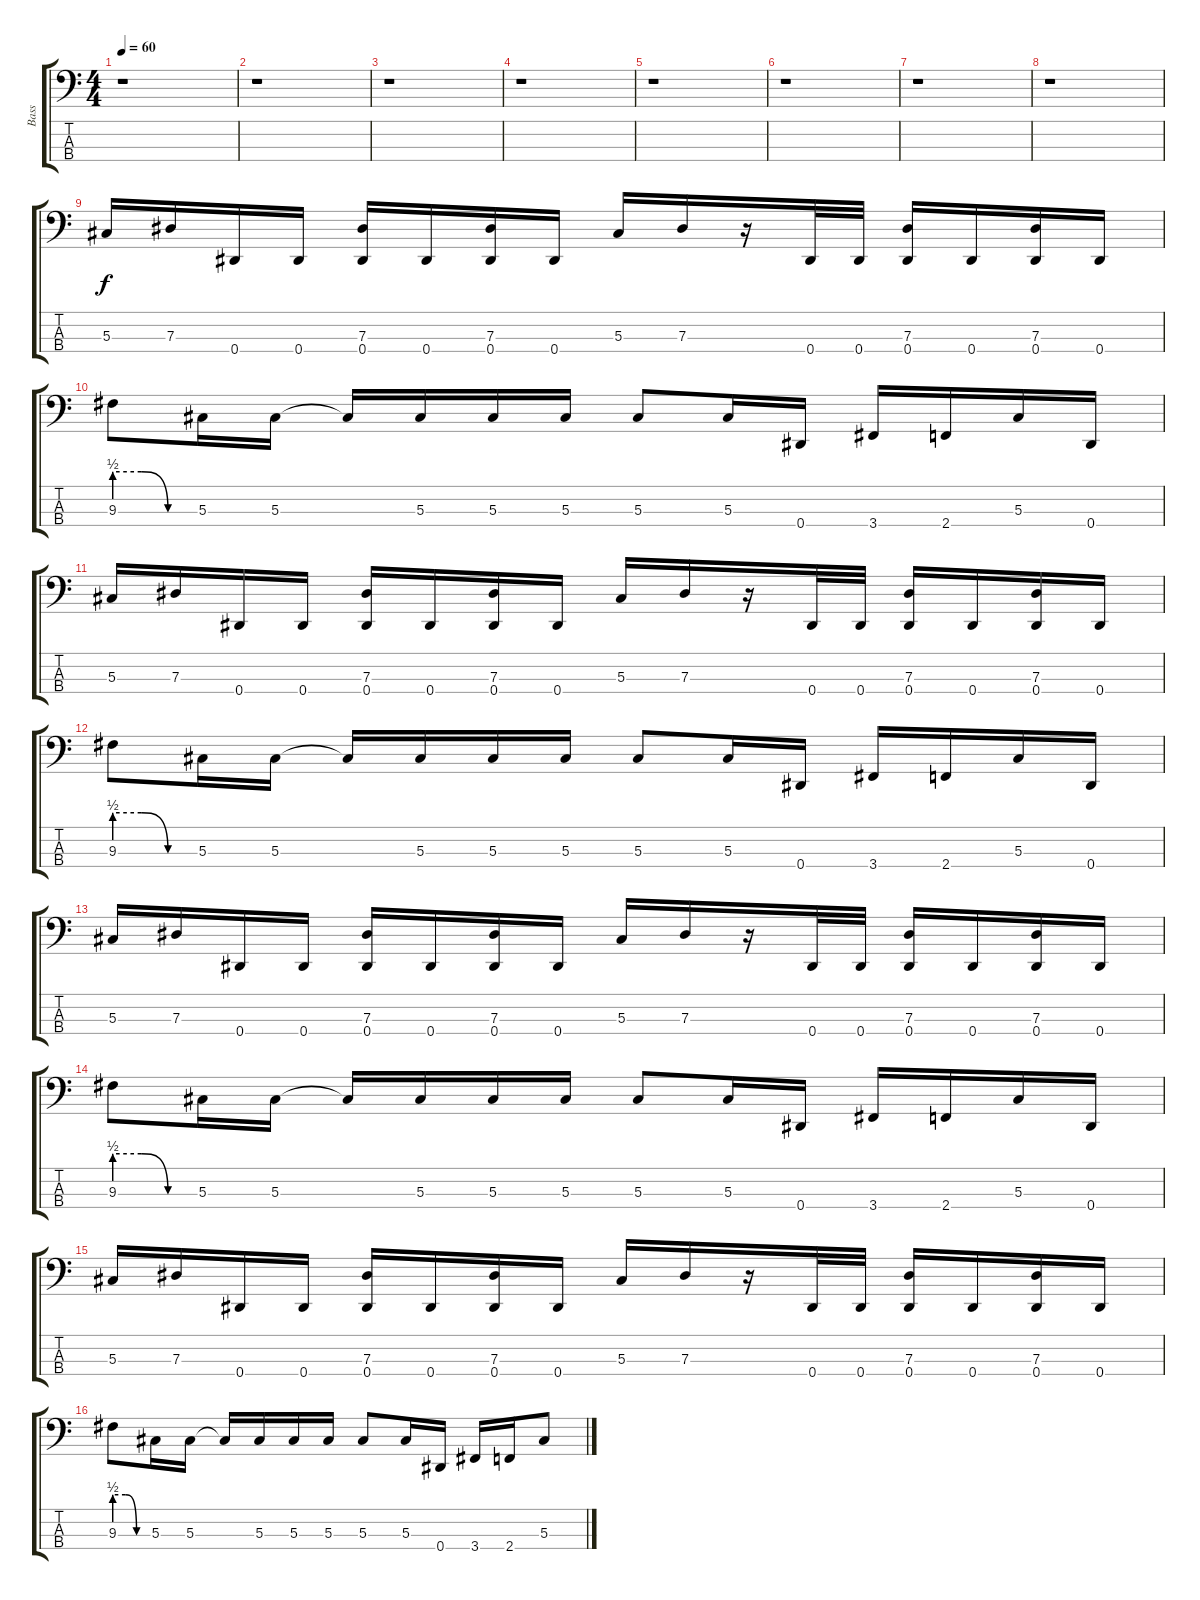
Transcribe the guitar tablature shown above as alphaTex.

\track ("Bass" "Bass") {instrument electricbasspick}
\staff {score tabs}
\tuning (Gb2 Db2 Ab1 Eb1) {hide}
\ts (4 4)
\tempo 60
\clef f4
\ks c
r.1{dy f instrument electricbasspick} |
r.1 |
r.1 |
r.1 |
r.1 |
r.1 |
r.1 |
r.1 |
5.3.16 7.3.16 0.4.16 0.4.16 (7.3 0.4).16 0.4.16 (7.3 0.4).16 0.4.16 5.3.16 7.3.16 r.16 0.4.32 0.4.32 (7.3 0.4).16 0.4.16 (7.3 0.4).16 0.4.16 |
9.3{be (custom 0 2 20 2 40 0 60 0)}.8 5.3.16 5.3.16 5.3{t}.16 5.3.16 5.3.16 5.3.16 5.3.8 5.3.16 0.4.16 3.4.16 2.4.16 5.3.16 0.4.16 |
5.3.16 7.3.16 0.4.16 0.4.16 (7.3 0.4).16 0.4.16 (7.3 0.4).16 0.4.16 5.3.16 7.3.16 r.16 0.4.32 0.4.32 (7.3 0.4).16 0.4.16 (7.3 0.4).16 0.4.16 |
9.3{be (custom 0 2 20 2 40 0 60 0)}.8 5.3.16 5.3.16 5.3{t}.16 5.3.16 5.3.16 5.3.16 5.3.8 5.3.16 0.4.16 3.4.16 2.4.16 5.3.16 0.4.16 |
5.3.16 7.3.16 0.4.16 0.4.16 (7.3 0.4).16 0.4.16 (7.3 0.4).16 0.4.16 5.3.16 7.3.16 r.16 0.4.32 0.4.32 (7.3 0.4).16 0.4.16 (7.3 0.4).16 0.4.16 |
9.3{be (custom 0 2 20 2 40 0 60 0)}.8 5.3.16 5.3.16 5.3{t}.16 5.3.16 5.3.16 5.3.16 5.3.8 5.3.16 0.4.16 3.4.16 2.4.16 5.3.16 0.4.16 |
5.3.16 7.3.16 0.4.16 0.4.16 (7.3 0.4).16 0.4.16 (7.3 0.4).16 0.4.16 5.3.16 7.3.16 r.16 0.4.32 0.4.32 (7.3 0.4).16 0.4.16 (7.3 0.4).16 0.4.16 |
9.3{be (custom 0 2 20 2 40 0 60 0)}.8 5.3.16 5.3.16 5.3{t}.16 5.3.16 5.3.16 5.3.16 5.3.8 5.3.16 0.4.16 3.4.16 2.4.16 5.3.8
